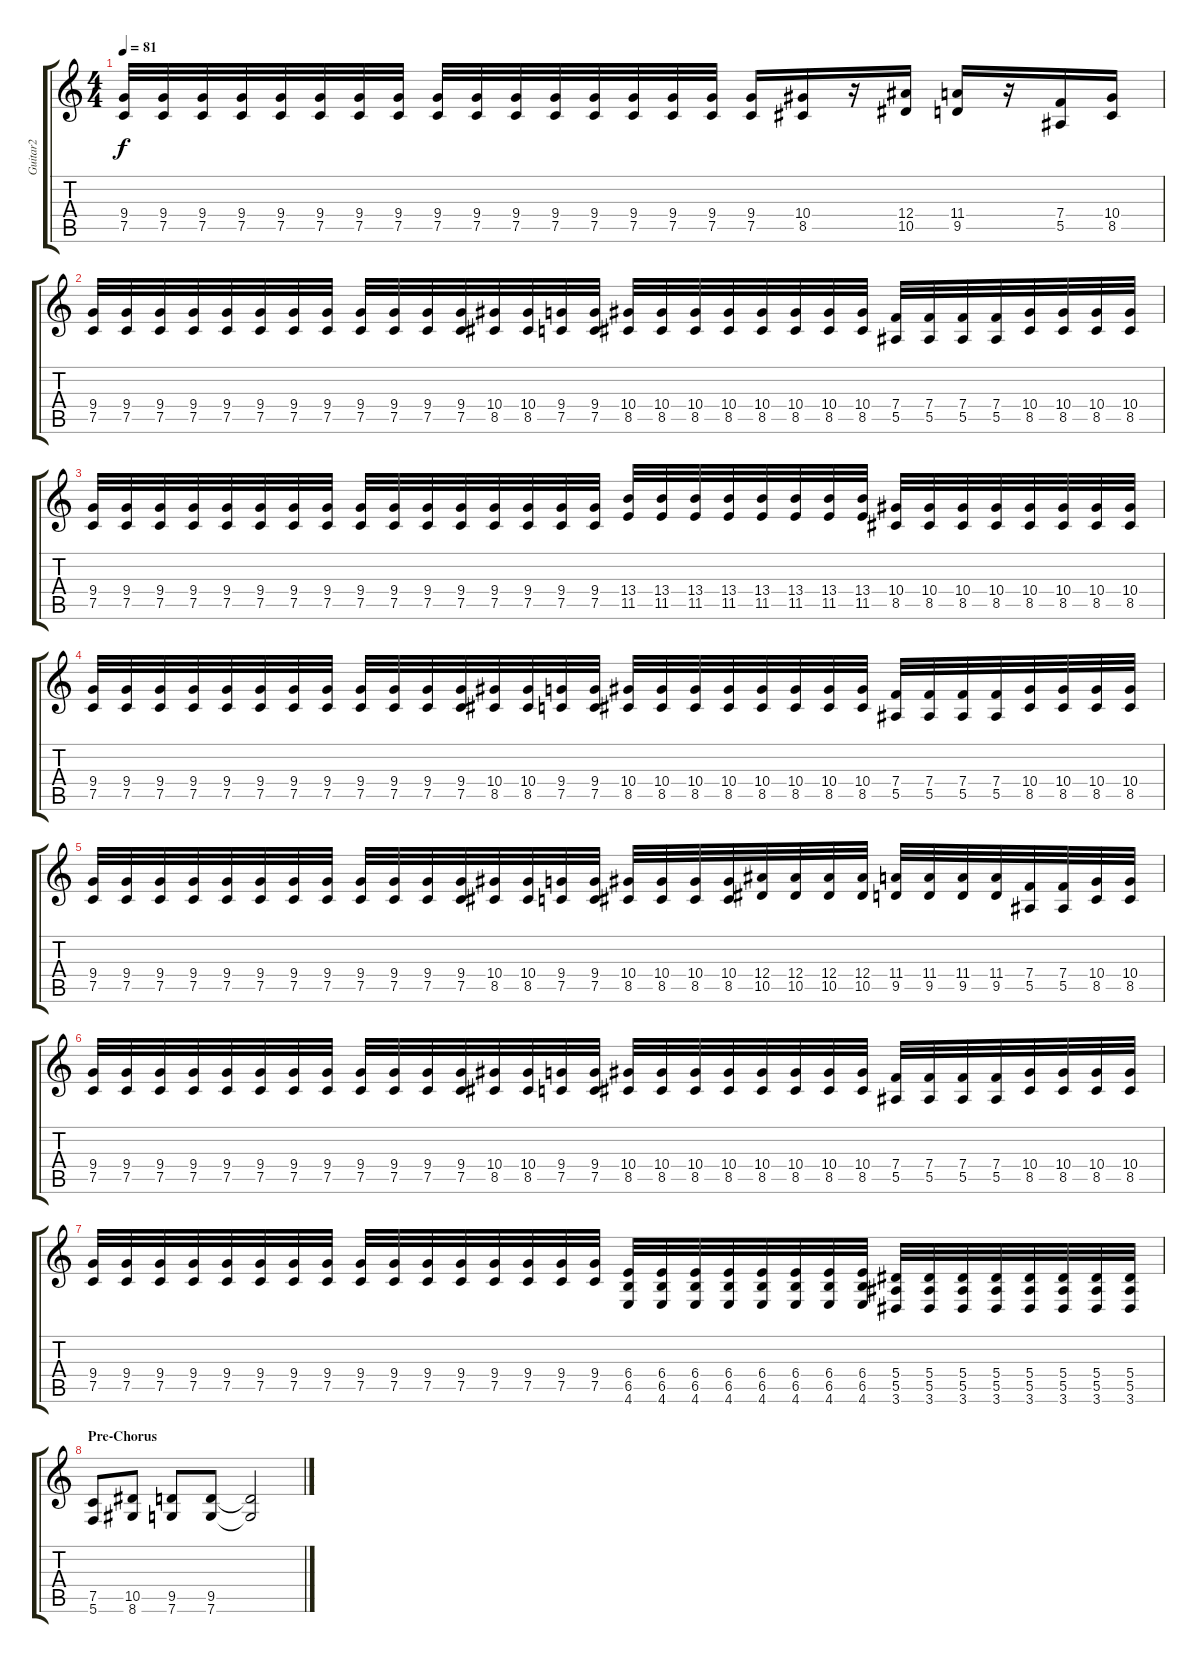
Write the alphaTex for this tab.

\track ("Guitar2" "Guitar2") {instrument distortionguitar}
\staff {score tabs}
\tuning (C4 G3 Eb3 Bb2 F2 C2) {hide}
\ts (4 4)
\tempo 81
\clef g2
\ks c
(9.4 7.5).32{dy f} (9.4 7.5).32 (9.4 7.5).32 (9.4 7.5).32 (9.4 7.5).32 (9.4 7.5).32 (9.4 7.5).32 (9.4 7.5).32 (9.4 7.5).32 (9.4 7.5).32 (9.4 7.5).32 (9.4 7.5).32 (9.4 7.5).32 (9.4 7.5).32 (9.4 7.5).32 (9.4 7.5).32 (9.4 7.5).16 (10.4 8.5).16 r.16 (12.4 10.5).16 (11.4 9.5).16 r.16 (7.4 5.5).16 (10.4 8.5).16 |
(9.4 7.5).32 (9.4 7.5).32 (9.4 7.5).32 (9.4 7.5).32 (9.4 7.5).32 (9.4 7.5).32 (9.4 7.5).32 (9.4 7.5).32 (9.4 7.5).32 (9.4 7.5).32 (9.4 7.5).32 (9.4 7.5).32 (10.4 8.5).32 (10.4 8.5).32 (9.4 7.5).32 (9.4 7.5).32 (10.4 8.5).32 (10.4 8.5).32 (10.4 8.5).32 (10.4 8.5).32 (10.4 8.5).32 (10.4 8.5).32 (10.4 8.5).32 (10.4 8.5).32 (7.4 5.5).32 (7.4 5.5).32 (7.4 5.5).32 (7.4 5.5).32 (10.4 8.5).32 (10.4 8.5).32 (10.4 8.5).32 (10.4 8.5).32 |
(9.4 7.5).32 (9.4 7.5).32 (9.4 7.5).32 (9.4 7.5).32 (9.4 7.5).32 (9.4 7.5).32 (9.4 7.5).32 (9.4 7.5).32 (9.4 7.5).32 (9.4 7.5).32 (9.4 7.5).32 (9.4 7.5).32 (9.4 7.5).32 (9.4 7.5).32 (9.4 7.5).32 (9.4 7.5).32 (13.4 11.5).32 (13.4 11.5).32 (13.4 11.5).32 (13.4 11.5).32 (13.4 11.5).32 (13.4 11.5).32 (13.4 11.5).32 (13.4 11.5).32 (10.4 8.5).32 (10.4 8.5).32 (10.4 8.5).32 (10.4 8.5).32 (10.4 8.5).32 (10.4 8.5).32 (10.4 8.5).32 (10.4 8.5).32 |
(9.4 7.5).32 (9.4 7.5).32 (9.4 7.5).32 (9.4 7.5).32 (9.4 7.5).32 (9.4 7.5).32 (9.4 7.5).32 (9.4 7.5).32 (9.4 7.5).32 (9.4 7.5).32 (9.4 7.5).32 (9.4 7.5).32 (10.4 8.5).32 (10.4 8.5).32 (9.4 7.5).32 (9.4 7.5).32 (10.4 8.5).32 (10.4 8.5).32 (10.4 8.5).32 (10.4 8.5).32 (10.4 8.5).32 (10.4 8.5).32 (10.4 8.5).32 (10.4 8.5).32 (7.4 5.5).32 (7.4 5.5).32 (7.4 5.5).32 (7.4 5.5).32 (10.4 8.5).32 (10.4 8.5).32 (10.4 8.5).32 (10.4 8.5).32 |
(9.4 7.5).32 (9.4 7.5).32 (9.4 7.5).32 (9.4 7.5).32 (9.4 7.5).32 (9.4 7.5).32 (9.4 7.5).32 (9.4 7.5).32 (9.4 7.5).32 (9.4 7.5).32 (9.4 7.5).32 (9.4 7.5).32 (10.4 8.5).32 (10.4 8.5).32 (9.4 7.5).32 (9.4 7.5).32 (10.4 8.5).32 (10.4 8.5).32 (10.4 8.5).32 (10.4 8.5).32 (12.4 10.5).32 (12.4 10.5).32 (12.4 10.5).32 (12.4 10.5).32 (11.4 9.5).32 (11.4 9.5).32 (11.4 9.5).32 (11.4 9.5).32 (7.4 5.5).32 (7.4 5.5).32 (10.4 8.5).32 (10.4 8.5).32 |
(9.4 7.5).32 (9.4 7.5).32 (9.4 7.5).32 (9.4 7.5).32 (9.4 7.5).32 (9.4 7.5).32 (9.4 7.5).32 (9.4 7.5).32 (9.4 7.5).32 (9.4 7.5).32 (9.4 7.5).32 (9.4 7.5).32 (10.4 8.5).32 (10.4 8.5).32 (9.4 7.5).32 (9.4 7.5).32 (10.4 8.5).32 (10.4 8.5).32 (10.4 8.5).32 (10.4 8.5).32 (10.4 8.5).32 (10.4 8.5).32 (10.4 8.5).32 (10.4 8.5).32 (7.4 5.5).32 (7.4 5.5).32 (7.4 5.5).32 (7.4 5.5).32 (10.4 8.5).32 (10.4 8.5).32 (10.4 8.5).32 (10.4 8.5).32 |
(9.4 7.5).32 (9.4 7.5).32 (9.4 7.5).32 (9.4 7.5).32 (9.4 7.5).32 (9.4 7.5).32 (9.4 7.5).32 (9.4 7.5).32 (9.4 7.5).32 (9.4 7.5).32 (9.4 7.5).32 (9.4 7.5).32 (9.4 7.5).32 (9.4 7.5).32 (9.4 7.5).32 (9.4 7.5).32 (6.4 6.5 4.6).32 (6.4 6.5 4.6).32 (6.4 6.5 4.6).32 (6.4 6.5 4.6).32 (6.4 6.5 4.6).32 (6.4 6.5 4.6).32 (6.4 6.5 4.6).32 (6.4 6.5 4.6).32 (5.4 5.5 3.6).32 (5.4 5.5 3.6).32 (5.4 5.5 3.6).32 (5.4 5.5 3.6).32 (5.4 5.5 3.6).32 (5.4 5.5 3.6).32 (5.4 5.5 3.6).32 (5.4 5.5 3.6).32 |
\section ("" "Pre-Chorus")
(7.5 5.6).8 (10.5 8.6).8 (9.5 7.6).8 (9.5 7.6).8 (9.5{t} 7.6{t}).2
